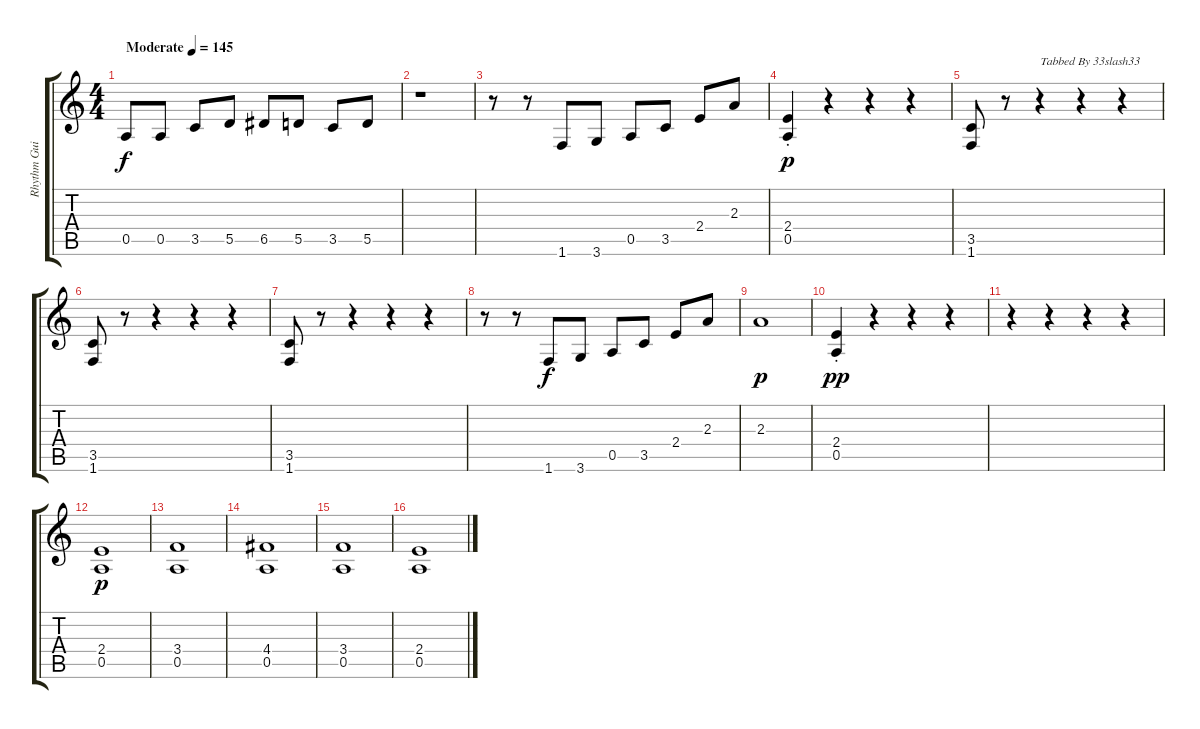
\track ("Rhythm Guitar" "Rhythm Gui") {instrument distortionguitar}
\staff {score tabs}
\tuning (E4 B3 G3 D3 A2 E2) {hide}
\ts (4 4)
\tempo (145 "Moderate")
\clef g2
\ks c
0.5.8{dy f instrument distortionguitar} 0.5.8 3.5.8 5.5.8 6.5.8 5.5.8 3.5.8 5.5.8 |
r.1 |
r.8 r.8 1.6.8 3.6.8 0.5.8 3.5.8 2.4.8 2.3.8 |
(2.4{st} 0.5{st}).4{dy p} r.4 r.4 r.4 |
(3.5 1.6).8 r.8 r.4{txt "Tabbed By 33slash33"} r.4 r.4 |
(3.5 1.6).8 r.8 r.4 r.4 r.4 |
(3.5 1.6).8 r.8 r.4 r.4 r.4 |
r.8 r.8 1.6.8{dy f} 3.6.8 0.5.8 3.5.8 2.4.8 2.3.8 |
2.3.1{dy p} |
(2.4{st} 0.5{st}).4{dy pp} r.4 r.4 r.4 |
r.4 r.4 r.4 r.4 |
(2.4 0.5).1{dy p} |
(3.4 0.5).1 |
(4.4 0.5).1 |
(3.4 0.5).1 |
(2.4 0.5).1
